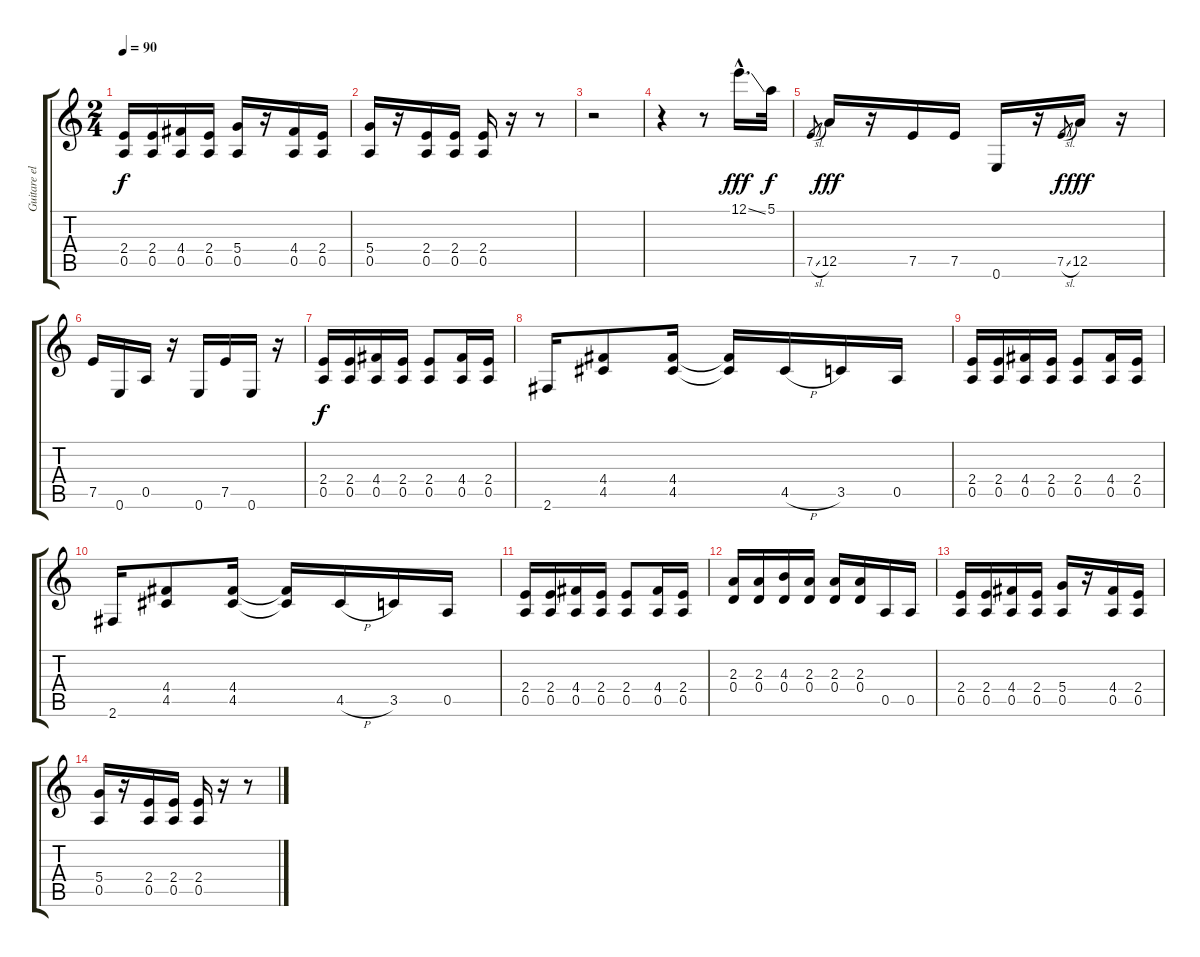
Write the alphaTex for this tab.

\track ("Guitare elec 1" "Guitare el") {instrument electricguitarmuted}
\staff {score tabs}
\tuning (E4 B3 G3 D3 A2 E2) {hide}
\ts (2 4)
\tempo 90
\clef g2
\ks c
(2.4 0.5).16{dy f} (2.4 0.5).16 (4.4 0.5).16 (2.4 0.5).16 (5.4 0.5).16 r.16 (4.4 0.5).16 (2.4 0.5).16 |
(5.4 0.5).16 r.16 (2.4 0.5).16 (2.4 0.5).16 (2.4 0.5).16 r.16 r.8 |
r.2 |
r.4 r.8 12.1{ss hac}.16{d dy fff} 5.1.32{dy f} |
7.5{sl}.8{gr} 12.5.16{dy fff} r.16 7.5.16 7.5.16 0.6.16 r.16 7.5{sl}.8{gr dy f} 12.5.16{dy fff} r.16 |
7.5.16 0.6.16 0.5.16 r.16 0.6.16 7.5.16 0.6.16 r.16 |
(2.4 0.5).16{dy f} (2.4 0.5).16 (4.4 0.5).16 (2.4 0.5).16 (2.4 0.5).8 (4.4 0.5).16 (2.4 0.5).16 |
2.6.16 (4.4 4.5).8 (4.4 4.5).16 (4.4{t} 4.5{t}).16 4.5{h}.16 3.5.16 0.5.16 |
(2.4 0.5).16 (2.4 0.5).16 (4.4 0.5).16 (2.4 0.5).16 (2.4 0.5).8 (4.4 0.5).16 (2.4 0.5).16 |
2.6.16 (4.4 4.5).8 (4.4 4.5).16 (4.4{t} 4.5{t}).16 4.5{h}.16 3.5.16 0.5.16 |
(2.4 0.5).16 (2.4 0.5).16 (4.4 0.5).16 (2.4 0.5).16 (2.4 0.5).8 (4.4 0.5).16 (2.4 0.5).16 |
(2.3 0.4).16 (2.3 0.4).16 (4.3 0.4).16 (2.3 0.4).16 (2.3 0.4).16 (2.3 0.4).16 0.5.16 0.5.16 |
(2.4 0.5).16 (2.4 0.5).16 (4.4 0.5).16 (2.4 0.5).16 (5.4 0.5).16 r.16 (4.4 0.5).16 (2.4 0.5).16 |
(5.4 0.5).16 r.16 (2.4 0.5).16 (2.4 0.5).16 (2.4 0.5).16 r.16 r.8
